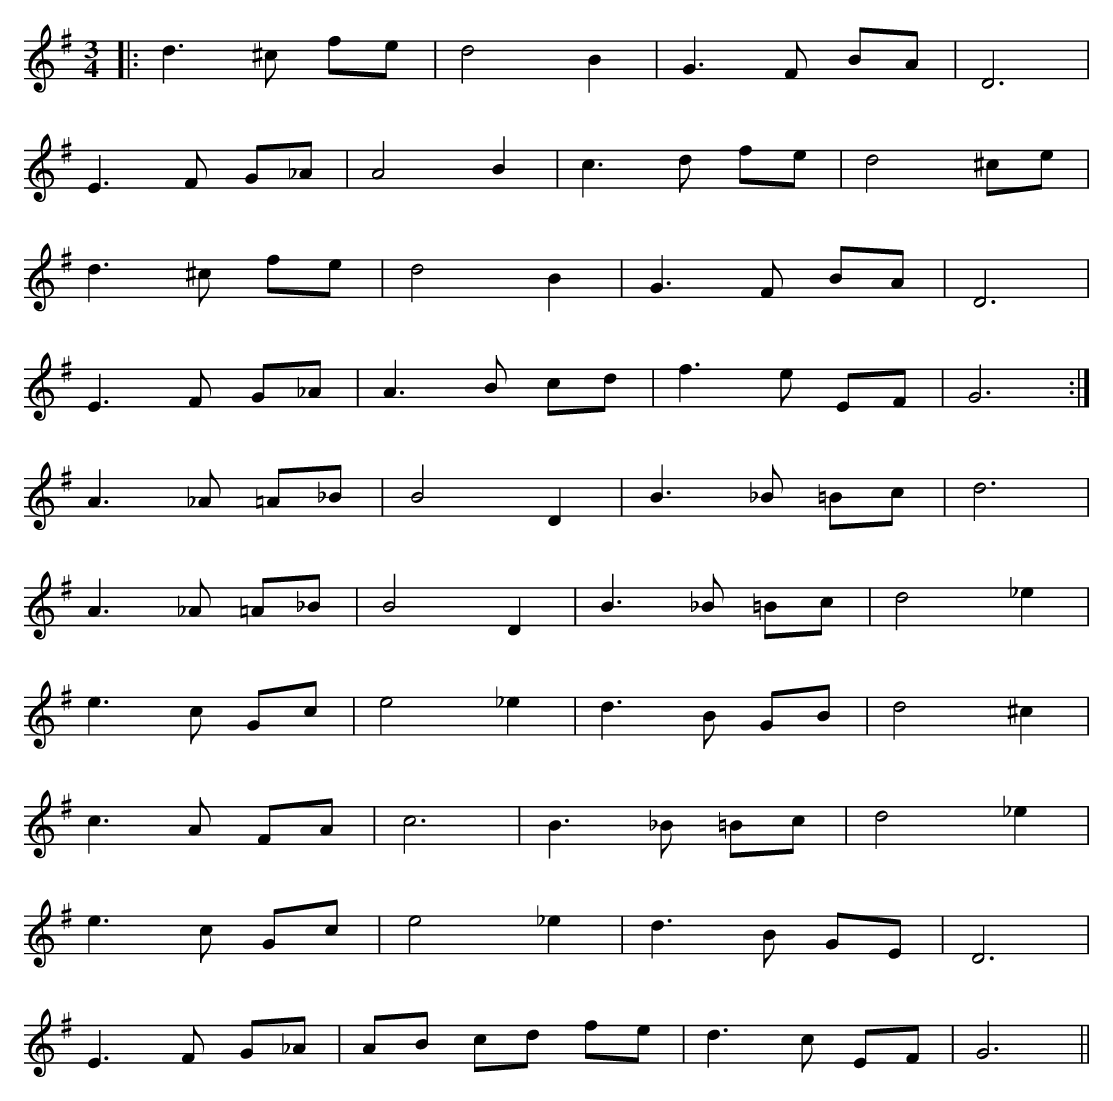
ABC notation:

X:1
M:3/4
K:G
|:d3 ^c fe|d4 B2|G3 F BA|D6|
E3 F G_A|A4 B2|c3 d fe|d4 ^ce|
d3 ^c fe|d4 B2|G3 F BA|D6|
E3 F G_A|A3 B cd|f3 e EF|G6:|
A3 _A =A_B|B4 D2|B3 _B =Bc|d6|
A3 _A =A_B|B4 D2|B3 _B =Bc|d4 _e2|
e3 c Gc|e4 _e2|d3 B GB|d4 ^c2|
c3 A FA|c6|B3 _B =Bc|d4 _e2|
e3 c Gc|e4 _e2|d3 B GE|D6|
E3 F G_A|AB cd fe|d3 c EF|G6||
